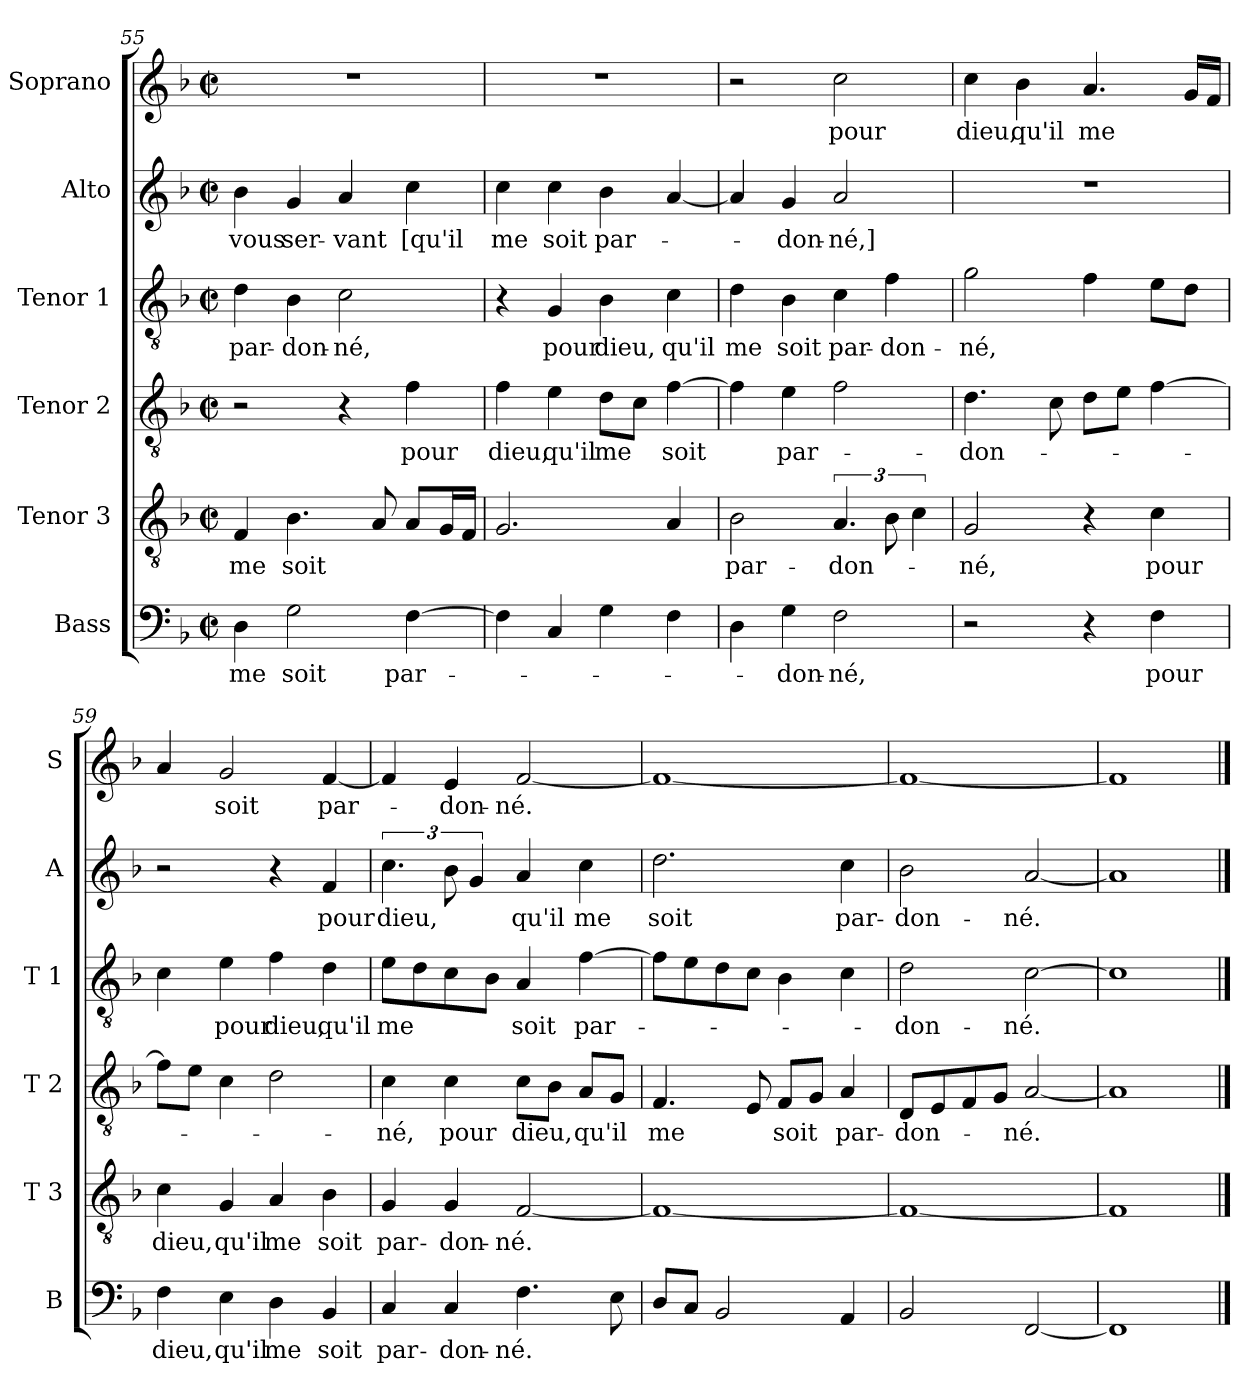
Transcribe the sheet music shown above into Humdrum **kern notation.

**kern	**text	**kern	**text	**kern	**text	**kern	**text	**kern	**text	**kern	**text
*part6	*part6	*part5	*part5	*part4	*part4	*part3	*part3	*part2	*part2	*part1	*part1
*staff6	*staff6	*staff5	*staff5	*staff4	*staff4	*staff3	*staff3	*staff2	*staff2	*staff1	*staff1
*I"Bass	*	*I"Tenor 3	*	*I"Tenor 2	*	*I"Tenor 1	*	*I"Alto	*	*I"Soprano	*
*I'B	*	*I'T 3	*	*I'T 2	*	*I'T 1	*	*I'A	*	*I'S	*
*clefF4	*	*clefGv2	*	*clefGv2	*	*clefGv2	*	*clefG2	*	*clefG2	*
*k[b-]	*	*k[b-]	*	*k[b-]	*	*k[b-]	*	*k[b-]	*	*k[b-]	*
*F:	*	*F:	*	*F:	*	*F:	*	*F:	*	*F:	*
*M2/2	*	*M2/2	*	*M2/2	*	*M2/2	*	*M2/2	*	*M2/2	*
*met(c|)	*	*met(c|)	*	*met(c|)	*	*met(c|)	*	*met(c|)	*	*met(c|)	*
=55	=55	=55	=55	=55	=55	=55	=55	=55	=55	=55	=55
4D\	me	4F/	me	2r	.	4d\	par-	4b-\	vous	1r	.
2G\	soit	4.B-\	soit	.	.	4B-\	-don-	4g/	ser-	.	.
.	.	.	.	4r	.	2c\	-né,	4a/	-vant	.	.
.	.	8A/	.	.	.	.	.	.	.	.	.
[4F\	par-	8A/L	.	4f\	pour	.	.	4cc\	[qu'il	.	.
.	.	16G/L	.	.	.	.	.	.	.	.	.
.	.	16F/JJ	.	.	.	.	.	.	.	.	.
=56	=56	=56	=56	=56	=56	=56	=56	=56	=56	=56	=56
4F\]	.	2.G/	.	4f\	dieu,	4r	.	4cc\	me	1r	.
4C/	.	.	.	4e\	qu'il	4G/	pour	4cc\	soit	.	.
4G\	.	.	.	8d\L	me	4B-\	dieu,	4b-\	par-	.	.
.	.	.	.	8c\J	.	.	.	.	.	.	.
4F\	.	4A/	.	[4f\	soit	4c\	qu'il	[4a/	.	.	.
=57	=57	=57	=57	=57	=57	=57	=57	=57	=57	=57	=57
4D\	.	2B-\	par-	4f\]	.	4d\	me	4a/]	.	2r	.
4G\	-don-	.	.	4e\	par-	4B-\	soit	4g/	-don-	.	.
2F\	-né,	6.A/	-don-	2f\	.	4c\	par-	2a/	-né,]	2cc\	pour
.	.	12B-\	.	.	.	4f\	-don-	.	.	.	.
.	.	6c\	.	.	.	.	.	.	.	.	.
=58	=58	=58	=58	=58	=58	=58	=58	=58	=58	=58	=58
2r	.	2G/	-né,	4.d\	-don-	2g\	-né,	1r	.	4cc\	dieu,
.	.	.	.	.	.	.	.	.	.	4b-\	qu'il
.	.	.	.	8c\	.	.	.	.	.	.	.
4r	.	4r	.	8d\L	.	4f\	.	.	.	4.a/	me
.	.	.	.	8e\J	.	.	.	.	.	.	.
4F\	pour	4c\	pour	[4f\	.	8e\L	.	.	.	.	.
.	.	.	.	.	.	8d\J	.	.	.	16g/LL	.
.	.	.	.	.	.	.	.	.	.	16f/JJ	.
!!LO:LB:g=z
=59	=59	=59	=59	=59	=59	=59	=59	=59	=59	=59	=59
4F\	dieu,	4c\	dieu,	8f\L]	.	4c\	.	2r	.	4a/	.
.	.	.	.	8e\J	.	.	.	.	.	.	.
4E\	qu'il	4G/	qu'il	4c\	.	4e\	pour	.	.	2g/	soit
4D\	me	4A/	me	2d\	.	4f\	dieu,	4r	.	.	.
4BB-/	soit	4B-\	soit	.	.	4d\	qu'il	4f/	pour	[4f/	par-
=60	=60	=60	=60	=60	=60	=60	=60	=60	=60	=60	=60
4C/	par-	4G/	par-	4c\	-né,	8e\L	me	6.cc\	dieu,	4f/]	.
.	.	.	.	.	.	8d\	.	.	.	.	.
4C/	-don-	4G/	-don-	4c\	pour	8c\	.	12b-\	.	4e/	-don-
.	.	.	.	.	.	.	.	6g/	.	.	.
.	.	.	.	.	.	8B-\J	.	.	.	.	.
4.F\	-né.	[2F/	-né.	8c\L	dieu,	4A/	soit	4a/	qu'il	[2f/	-né.
.	.	.	.	8B-\J	.	.	.	.	.	.	.
.	.	.	.	8A/L	qu'il	[4f\	par-	4cc\	me	.	.
8E\	.	.	.	8G/J	.	.	.	.	.	.	.
=61	=61	=61	=61	=61	=61	=61	=61	=61	=61	=61	=61
8D/L	.	1F_	.	4.F/	me	8f\L]	.	2.dd\	soit	1f_	.
8C/J	.	.	.	.	.	8e\	.	.	.	.	.
2BB-/	.	.	.	.	.	8d\	.	.	.	.	.
.	.	.	.	8E/	.	8c\J	.	.	.	.	.
.	.	.	.	8F/L	soit	4B-\	.	.	.	.	.
.	.	.	.	8G/J	.	.	.	.	.	.	.
4AA/	.	.	.	4A/	par-	4c\	.	4cc\	par-	.	.
=62	=62	=62	=62	=62	=62	=62	=62	=62	=62	=62	=62
2BB-/	.	1F_	.	8D/L	-don-	2d\	-don-	2b-\	-don-	1f_	.
.	.	.	.	8E/	.	.	.	.	.	.	.
.	.	.	.	8F/	.	.	.	.	.	.	.
.	.	.	.	8G/J	.	.	.	.	.	.	.
[2FF/	.	.	.	[2A/	-né.	[2c\	-né.	[2a/	-né.	.	.
=63	=63	=63	=63	=63	=63	=63	=63	=63	=63	=63	=63
1FF]	.	1F]	.	1A]	.	1c]	.	1a]	.	1f]	.
==	==	==	==	==	==	==	==	==	==	==	==
*-	*-	*-	*-	*-	*-	*-	*-	*-	*-	*-	*-
